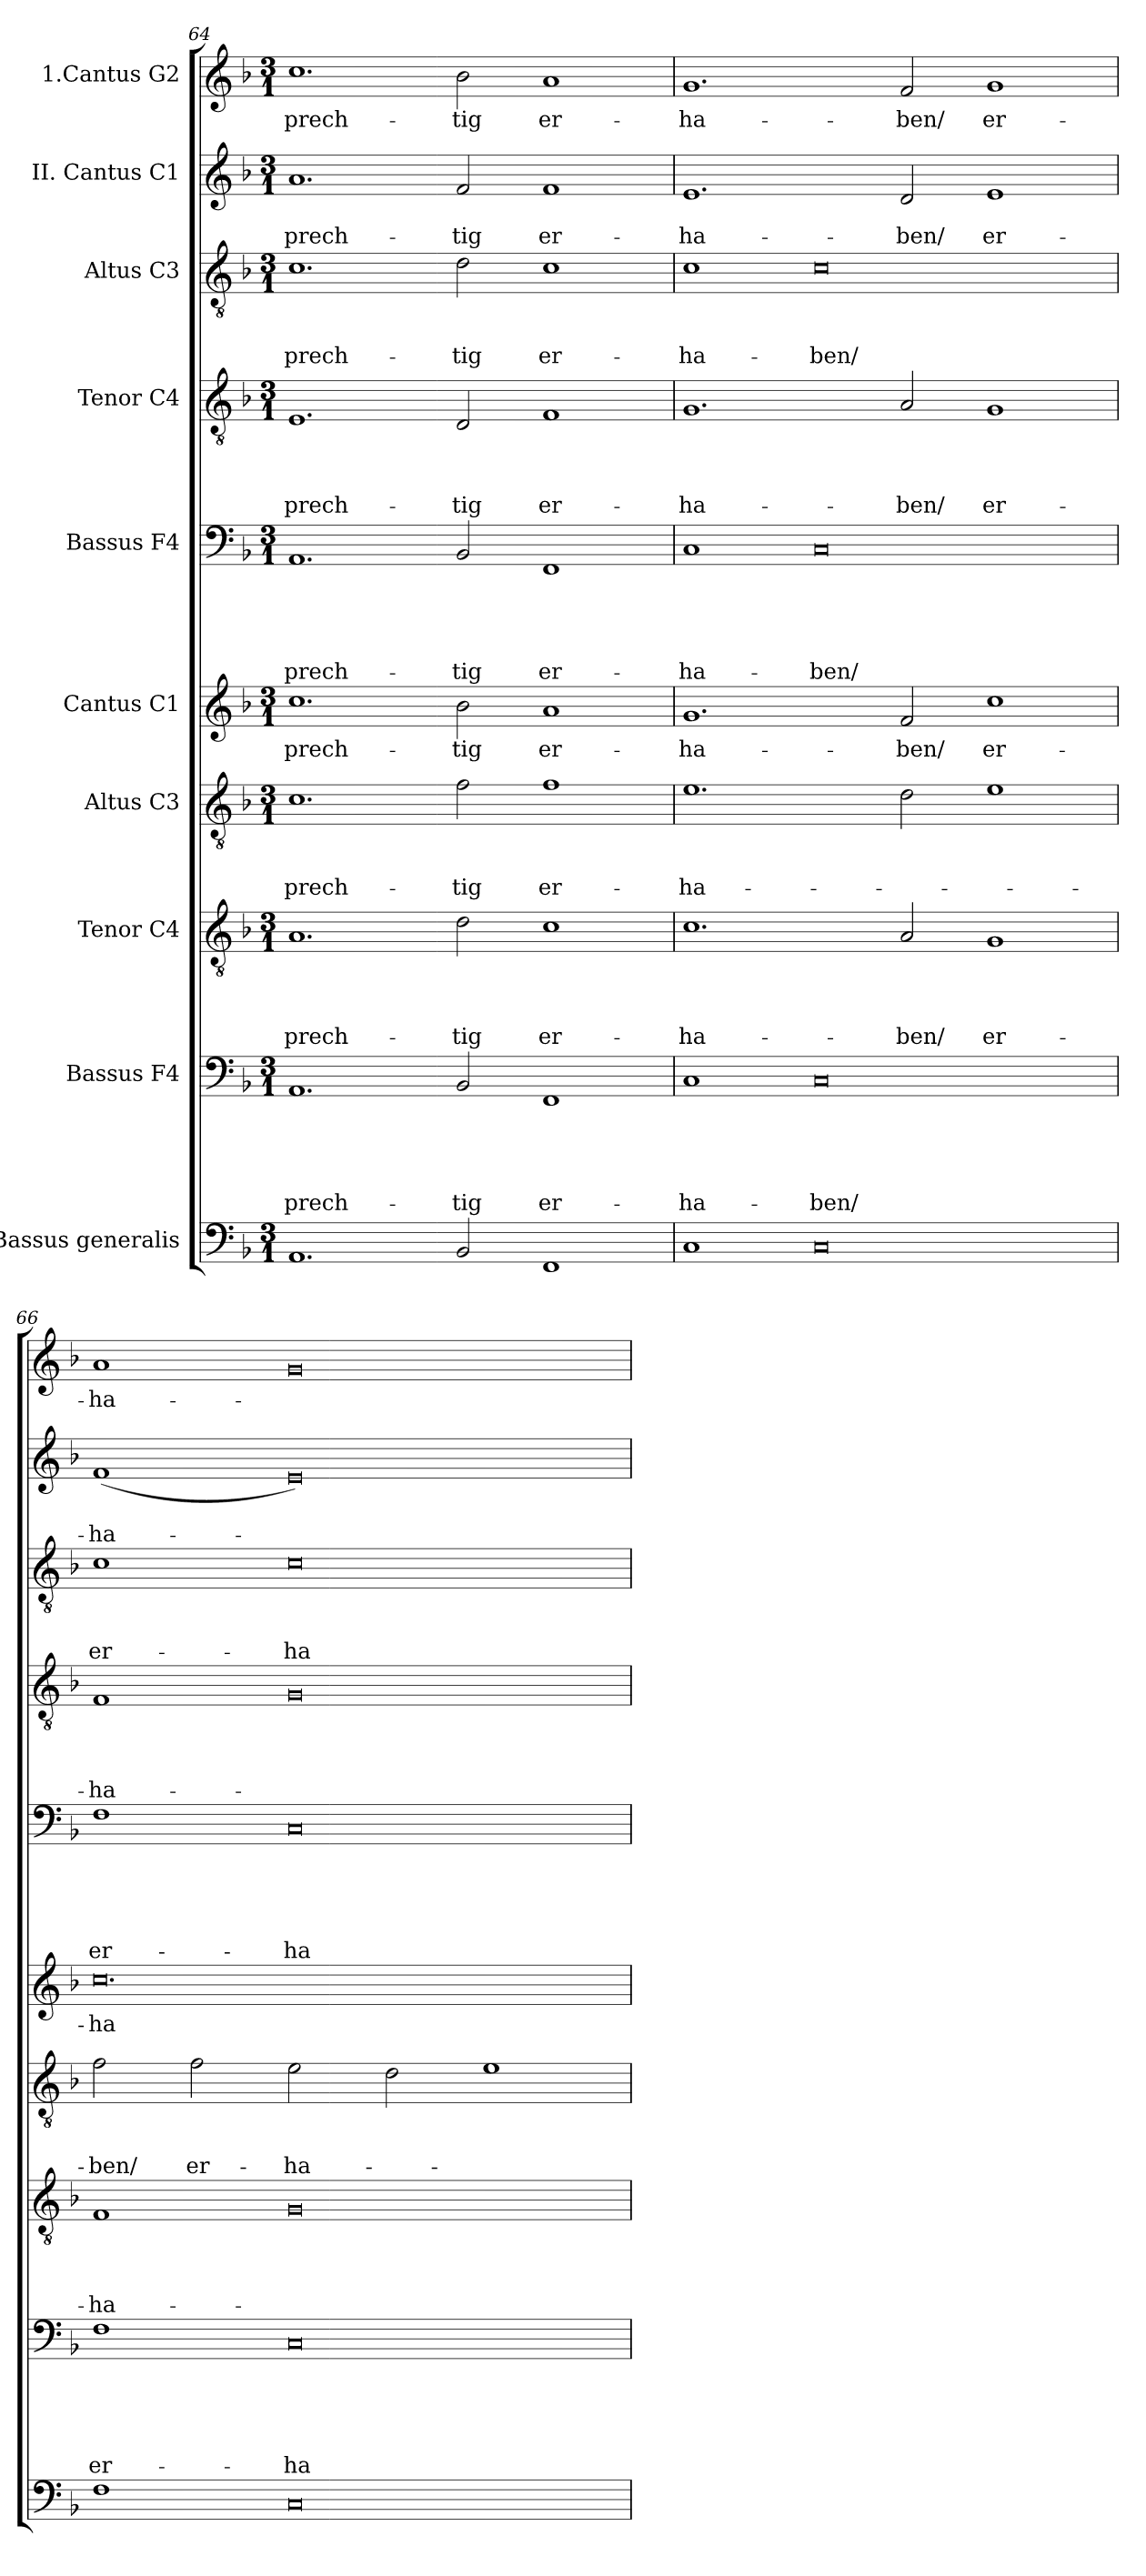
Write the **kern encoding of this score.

**kern	**kern	**text	**text	**text	**text	**text	**kern	**text	**text	**text	**text	**kern	**text	**text	**text	**kern	**text	**kern	**text	**text	**text	**text	**text	**kern	**text	**text	**text	**text	**kern	**text	**text	**text	**kern	**text	**text	**kern	**text
*part10	*part9	*part9	*part9	*part9	*part9	*part9	*part8	*part8	*part8	*part8	*part8	*part7	*part7	*part7	*part7	*part6	*part6	*part5	*part5	*part5	*part5	*part5	*part5	*part4	*part4	*part4	*part4	*part4	*part3	*part3	*part3	*part3	*part2	*part2	*part2	*part1	*part1
*staff10	*staff9	*staff9	*staff9	*staff9	*staff9	*staff9	*staff8	*staff8	*staff8	*staff8	*staff8	*staff7	*staff7	*staff7	*staff7	*staff6	*staff6	*staff5	*staff5	*staff5	*staff5	*staff5	*staff5	*staff4	*staff4	*staff4	*staff4	*staff4	*staff3	*staff3	*staff3	*staff3	*staff2	*staff2	*staff2	*staff1	*staff1
*I"Bassus  generalis	*I"Bassus F4	*	*	*	*	*	*I"Tenor C4	*	*	*	*	*I"Altus  C3	*	*	*	*I"Cantus C1	*	*I"Bassus F4	*	*	*	*	*	*I"Tenor C4	*	*	*	*	*I"Altus C3	*	*	*	*I"II. Cantus C1	*	*	*I"1.Cantus G2	*
*clefF4	*clefF4	*	*	*	*	*	*clefGv2	*	*	*	*	*clefGv2	*	*	*	*clefG2	*	*clefF4	*	*	*	*	*	*clefGv2	*	*	*	*	*clefGv2	*	*	*	*clefG2	*	*	*clefG2	*
*k[b-]	*k[b-]	*	*	*	*	*	*k[b-]	*	*	*	*	*k[b-]	*	*	*	*k[b-]	*	*k[b-]	*	*	*	*	*	*k[b-]	*	*	*	*	*k[b-]	*	*	*	*k[b-]	*	*	*k[b-]	*
*F:	*F:	*	*	*	*	*	*F:	*	*	*	*	*F:	*	*	*	*F:	*	*F:	*	*	*	*	*	*F:	*	*	*	*	*F:	*	*	*	*F:	*	*	*F:	*
*M3/1	*M3/1	*	*	*	*	*	*M3/1	*	*	*	*	*M3/1	*	*	*	*M3/1	*	*M3/1	*	*	*	*	*	*M3/1	*	*	*	*	*M3/1	*	*	*	*M3/1	*	*	*M3/1	*
=64	=64	=64	=64	=64	=64	=64	=64	=64	=64	=64	=64	=64	=64	=64	=64	=64	=64	=64	=64	=64	=64	=64	=64	=64	=64	=64	=64	=64	=64	=64	=64	=64	=64	=64	=64	=64	=64
1.AA	1.AA	.	.	.	.	prech-	1.A	.	.	.	prech-	1.c	.	.	prech-	1.cc	prech-	1.AA	.	.	.	.	prech-	1.E	.	.	.	prech-	1.c	.	.	prech-	1.a	.	prech-	1.cc	prech-
2BB-/	2BB-/	.	.	.	.	-tig	2d\	.	.	.	-tig	2f\	.	.	-tig	2b-\	-tig	2BB-/	.	.	.	.	-tig	2D/	.	.	.	-tig	2d\	.	.	-tig	2f/	.	-tig	2b-\	-tig
1FF	1FF	.	.	.	.	er-	1c	.	.	.	er-	1f	.	.	er-	1a	er-	1FF	.	.	.	.	er-	1F	.	.	.	er-	1c	.	.	er-	1f	.	er-	1a	er-
=65	=65	=65	=65	=65	=65	=65	=65	=65	=65	=65	=65	=65	=65	=65	=65	=65	=65	=65	=65	=65	=65	=65	=65	=65	=65	=65	=65	=65	=65	=65	=65	=65	=65	=65	=65	=65	=65
1C	1C	.	.	.	.	-ha-	1.c	.	.	.	-ha-	1.e	.	.	-ha-	1.g	-ha-	1C	.	.	.	.	-ha-	1.G	.	.	.	-ha-	1c	.	.	-ha-	1.e	.	-ha-	1.g	-ha-
0C	0C	.	.	.	.	-ben/	.	.	.	.	.	.	.	.	.	.	.	0C	.	.	.	.	-ben/	.	.	.	.	.	0c	.	.	-ben/	.	.	.	.	.
.	.	.	.	.	.	.	2A/	.	.	.	-ben/	2d\	.	.	.	2f/	-ben/	.	.	.	.	.	.	2A/	.	.	.	-ben/	.	.	.	.	2d/	.	-ben/	2f/	-ben/
.	.	.	.	.	.	.	1G	.	.	.	er-	1e	.	.	.	1cc	er-	.	.	.	.	.	.	1G	.	.	.	er-	.	.	.	.	1e	.	er-	1g	er-
=66	=66	=66	=66	=66	=66	=66	=66	=66	=66	=66	=66	=66	=66	=66	=66	=66	=66	=66	=66	=66	=66	=66	=66	=66	=66	=66	=66	=66	=66	=66	=66	=66	=66	=66	=66	=66	=66
1F	1F	.	.	.	.	er-	1F	.	.	.	-ha-	2f\	.	.	-ben/	0.cc	-ha-	1F	.	.	.	.	er-	1F	.	.	.	-ha-	1c	.	.	er-	(1f	.	-ha-	1a	-ha-
.	.	.	.	.	.	.	.	.	.	.	.	2f\	.	.	er-	.	.	.	.	.	.	.	.	.	.	.	.	.	.	.	.	.	.	.	.	.	.
0C	0C	.	.	.	.	-ha-	0G	.	.	.	.	2e\	.	.	-ha-	.	.	0C	.	.	.	.	-ha-	0G	.	.	.	.	0c	.	.	-ha-	0e)	.	.	0g	.
.	.	.	.	.	.	.	.	.	.	.	.	2d\	.	.	.	.	.	.	.	.	.	.	.	.	.	.	.	.	.	.	.	.	.	.	.	.	.
.	.	.	.	.	.	.	.	.	.	.	.	1e	.	.	.	.	.	.	.	.	.	.	.	.	.	.	.	.	.	.	.	.	.	.	.	.	.
=	=	=	=	=	=	=	=	=	=	=	=	=	=	=	=	=	=	=	=	=	=	=	=	=	=	=	=	=	=	=	=	=	=	=	=	=	=
*-	*-	*-	*-	*-	*-	*-	*-	*-	*-	*-	*-	*-	*-	*-	*-	*-	*-	*-	*-	*-	*-	*-	*-	*-	*-	*-	*-	*-	*-	*-	*-	*-	*-	*-	*-	*-	*-
